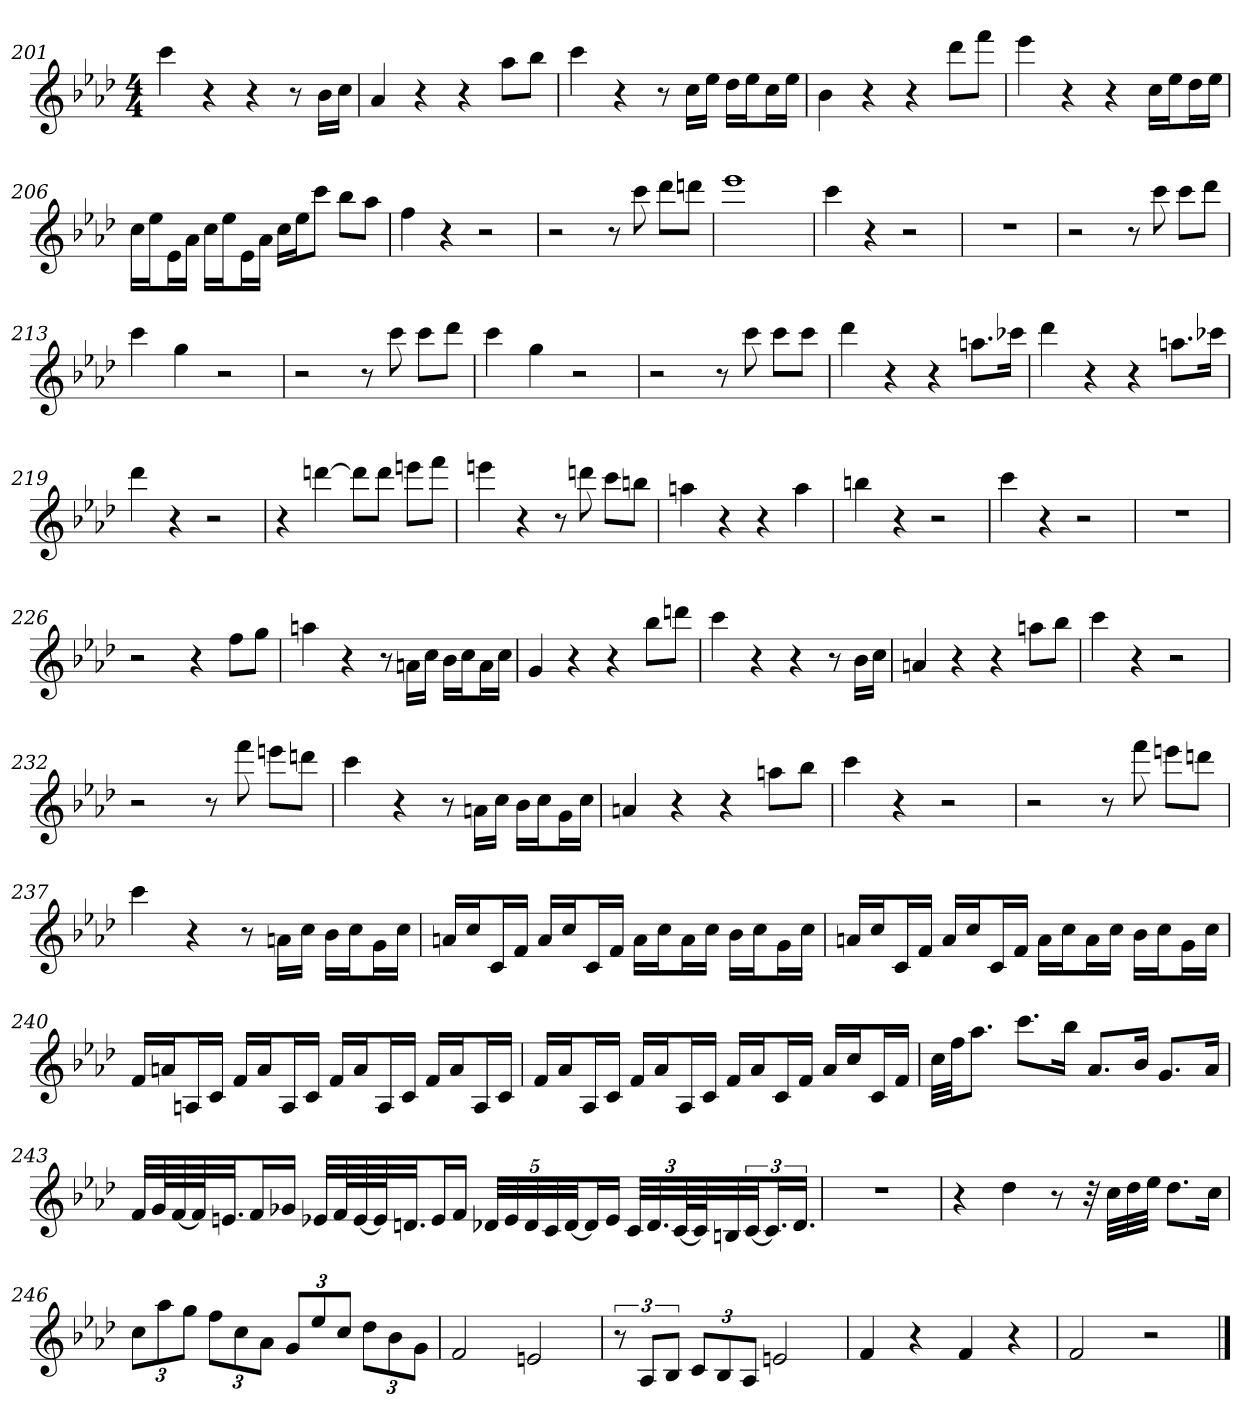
**kern
*part1
*staff1
*clefG2
*k[b-e-a-d-]
*A-:
*M4/4
=201
4ccc
4r
4r
8r
16b-\LL
16cc\JJ
=202
4a-
4r
4r
8aa-\L
8bb-\J
=203
4ccc
4r
8r
16cc\LL
16ee-\JJ
16dd-\LL
16ee-\J
16cc\L
16ee-\JJ
=204
4b-
4r
4r
8ddd-\L
8fff\J
=205
4eee-
4r
4r
16cc\LL
16ee-\J
16dd-\L
16ee-\JJ
=206
16cc\LL
16ee-\J
16e-\L
16a-\JJ
16cc\LL
16ee-\J
16e-\L
16a-\JJ
16cc\LL
16ee-\J
8ccc\J
8bb-\L
8aa-\J
=207
4ff
4r
2r
=208
2r
8r
8ccc
8ddd-\L
8dddn\J
=209
1eee-
=210
4ccc
4r
2r
=211
1r
=212
2r
8r
8ccc
8ccc\L
8ddd-\J
=213
4ccc
4gg
2r
=214
2r
8r
8ccc
8ccc\L
8ddd-\J
=215
4ccc
4gg
2r
=216
2r
8r
8ccc
8ccc\L
8ccc\J
=217
4ddd-
4r
4r
8.aan\L
16ccc-X\Jk
=218
4ddd-
4r
4r
8.aan\L
16ccc-X\Jk
=219
4ddd-
4r
2r
=220
4r
[4dddn
8ddd\L]
8ddd\J
8eeen\L
8fff\J
=221
4eeen
4r
8r
8dddn
8ccc\L
8bbn\J
=222
4aan
4r
4r
4aa
=223
4bbn
4r
2r
=224
4ccc
4r
2r
=225
1r
=226
2r
4r
8ff\L
8gg\J
=227
4aan
4r
8r
16an\LL
16cc\JJ
16b-\LL
16cc\J
16a\L
16cc\JJ
=228
4g
4r
4r
8bb-\L
8dddn\J
=229
4ccc
4r
4r
8r
16b-\LL
16cc\JJ
=230
4an
4r
4r
8aan\L
8bb-\J
=231
4ccc
4r
2r
=232
2r
8r
8fff
8eeen\L
8dddn\J
=233
4ccc
4r
8r
16an\LL
16cc\JJ
16b-\LL
16cc\J
16g\L
16cc\JJ
=234
4an
4r
4r
8aan\L
8bb-\J
=235
4ccc
4r
2r
=236
2r
8r
8fff
8eeen\L
8dddn\J
=237
4ccc
4r
8r
16an\LL
16cc\JJ
16b-\LL
16cc\J
16g\L
16cc\JJ
=238
16an/LL
16cc/J
16c/L
16f/JJ
16a/LL
16cc/J
16c/L
16f/JJ
16a\LL
16cc\J
16a\L
16cc\JJ
16b-\LL
16cc\J
16g\L
16cc\JJ
=239
16an/LL
16cc/J
16c/L
16f/JJ
16a/LL
16cc/J
16c/L
16f/JJ
16a\LL
16cc\J
16a\L
16cc\JJ
16b-\LL
16cc\J
16g\L
16cc\JJ
=240
16f/LL
16an/J
16An/L
16c/JJ
16f/LL
16a/J
16A/L
16c/JJ
16f/LL
16a/J
16A/L
16c/JJ
16f/LL
16a/J
16A/L
16c/JJ
=241
16f/LL
16a-/J
16A-/L
16c/JJ
16f/LL
16a-/J
16A-/L
16c/JJ
16f/LL
16a-/J
16c/L
16f/JJ
16a-/LL
16cc/J
16c/L
16f/JJ
=242
32cc\LLL
32ff\JJ
8.aa-\J
8.ccc\L
16bb-\Jk
8.a-/L
16b-/Jk
8.g/L
16a-/Jk
=243
32f/LLL
64g/L
[64f/
64f/J]
32.en/JJ
16f/L
16g-X/JJ
32e-X/LLL
64f/L
[64e-/
64e-/J]
32.dn/JJ
16e-/L
16f/JJ
40d-X/LLL
40e-/
40d-/
40c/
[40d-/JJ
16d-/L]
16e-/JJ
48c/LLL
48.d-/
[96c/L
96c/J]
32Bn/
[48c/JJ
24.c/L]
24.d-/JJ
=244
1r
=245
4r
4dd-
8r
32r
32cc\LLL
32dd-\
32ee-\JJJ
8.dd-\L
16cc\Jk
=246
12cc\L
12aa-\
12gg\J
12ff\L
12cc\
12a-\J
12g/L
12ee-/
12cc/J
12dd-\L
12b-\
12g\J
=247
2f
2en
=248
12r
12A-/L
12B-/J
12c/L
12B-/
12A-/J
2en
=249
4f
4r
4f
4r
=250
2f
2r
==
*-
